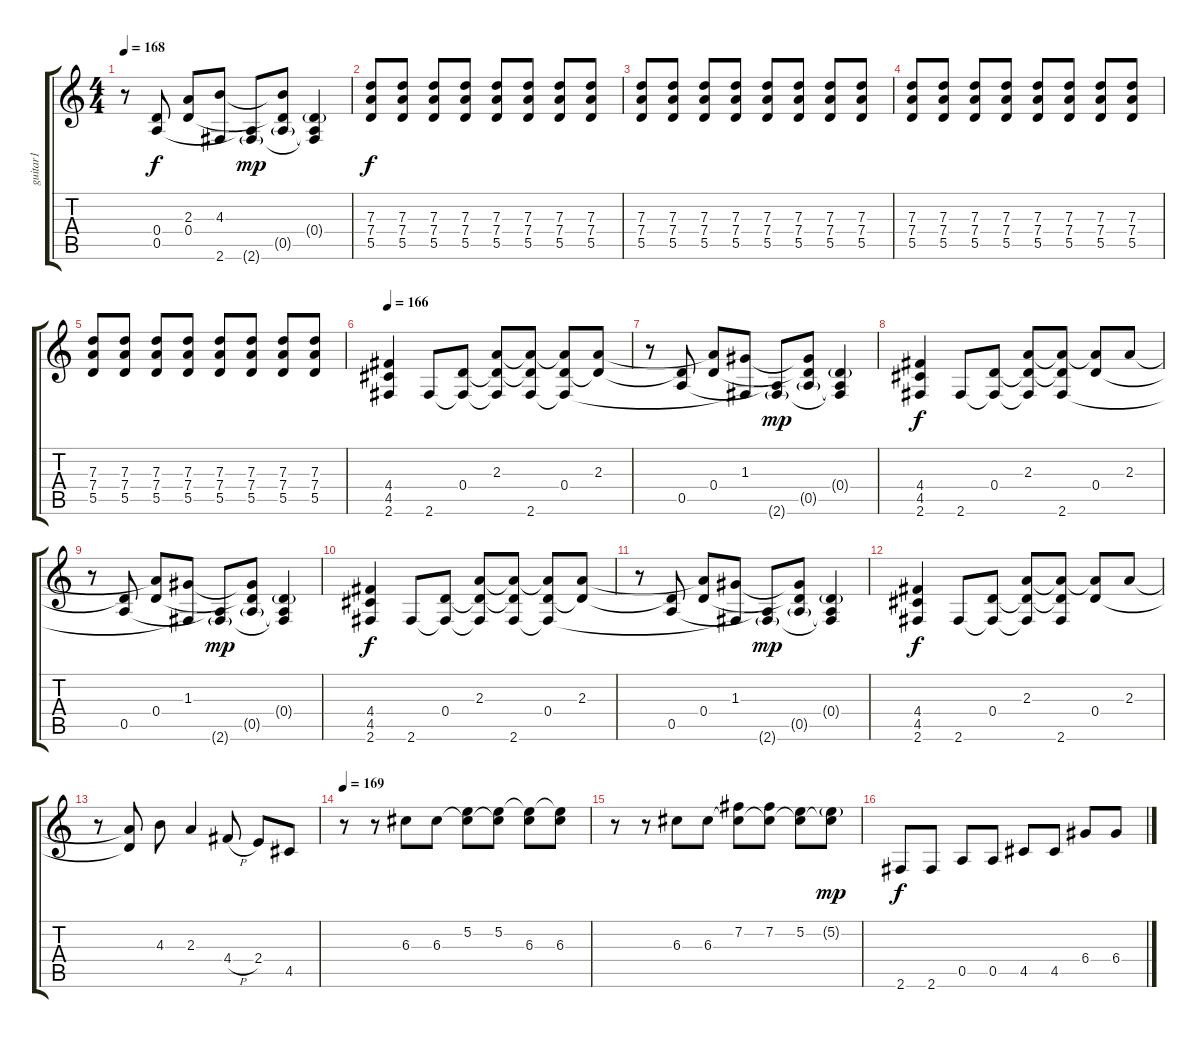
\track ("guitar1" "guitar1") {instrument electricguitarclean}
\staff {score tabs}
\tuning (E4 B3 G3 D3 A2 E2) {hide}
\ts (4 4)
\tempo 168
\clef g2
\ks c
r.8{dy f} (0.4{t} 0.5).8 (2.3{t} 0.4).8 (4.3 2.6{t}).8 (0.5{t} 2.6{g}).8{dy mp} (4.3{t} 0.4{t} 0.5{g}).8 (0.4{g} 0.5{t} 2.6{t}).4 |
(7.3 7.4 5.5).8{dy f instrument overdrivenguitar} (7.3 7.4 5.5).8 (7.3 7.4 5.5).8 (7.3 7.4 5.5).8 (7.3 7.4 5.5).8 (7.3 7.4 5.5).8 (7.3 7.4 5.5).8 (7.3 7.4 5.5).8 |
(7.3 7.4 5.5).8 (7.3 7.4 5.5).8 (7.3 7.4 5.5).8 (7.3 7.4 5.5).8 (7.3 7.4 5.5).8 (7.3 7.4 5.5).8 (7.3 7.4 5.5).8 (7.3 7.4 5.5).8 |
(7.3 7.4 5.5).8 (7.3 7.4 5.5).8 (7.3 7.4 5.5).8 (7.3 7.4 5.5).8 (7.3 7.4 5.5).8 (7.3 7.4 5.5).8 (7.3 7.4 5.5).8 (7.3 7.4 5.5).8 |
(7.3 7.4 5.5).8 (7.3 7.4 5.5).8 (7.3 7.4 5.5).8 (7.3 7.4 5.5).8 (7.3 7.4 5.5).8 (7.3 7.4 5.5).8 (7.3 7.4 5.5).8 (7.3 7.4 5.5).8 |
\tempo 166
(4.4 4.5 2.6).4 2.6.8 (0.4 2.6{t}).8 (2.3 0.4{t} 2.6{t}).8 (2.3{t} 0.4{t} 2.6).8 (2.3{t} 0.4 2.6{t}).8 (2.3 0.4{t}).8 |
r.8 (0.4{t} 0.5).8 (2.3{t} 0.4).8 (1.3 2.6{t}).8 (0.5{t} 2.6{g}).8{dy mp} (1.3{t} 0.4{t} 0.5{g}).8 (0.4{g} 0.5{t} 2.6{t}).4 |
(4.4 4.5 2.6).4{dy f} 2.6.8 (0.4 2.6{t}).8 (2.3 0.4{t} 2.6{t}).8 (2.3{t} 0.4{t} 2.6).8 (2.3{t} 0.4).8 2.3.8 |
r.8 (0.4{t} 0.5).8 (2.3{t} 0.4).8 (1.3 2.6{t}).8 (0.5{t} 2.6{g}).8{dy mp} (1.3{t} 0.4{t} 0.5{g}).8 (0.4{g} 0.5{t} 2.6{t}).4 |
(4.4 4.5 2.6).4{dy f} 2.6.8 (0.4 2.6{t}).8 (2.3 0.4{t} 2.6{t}).8 (2.3{t} 0.4{t} 2.6).8 (2.3{t} 0.4 2.6{t}).8 (2.3 0.4{t}).8 |
r.8 (0.4{t} 0.5).8 (2.3{t} 0.4).8 (1.3 2.6{t}).8 (0.5{t} 2.6{g}).8{dy mp} (1.3{t} 0.4{t} 0.5{g}).8 (0.4{g} 0.5{t} 2.6{t}).4 |
(4.4 4.5 2.6).4{dy f} 2.6.8 (0.4 2.6{t}).8 (2.3 0.4{t} 2.6{t}).8 (2.3{t} 0.4{t} 2.6).8 (2.3{t} 0.4).8 2.3.8 |
r.8 (2.3{t} 0.4{t}).8 4.3.8 2.3.4 4.4{h}.8 2.4.8 4.5.8 |
\tempo 169
r.8 r.8 6.3.8 6.3.8 (5.2 6.3{t}).8 (5.2 6.3{t}).8 (5.2{t} 6.3).8 (5.2{t} 6.3).8 |
r.8 r.8 6.3.8 6.3.8 (7.2 6.3{t}).8 (7.2 6.3{t}).8 (5.2 6.3{t}).8 (5.2{g} 6.3{t}).8{dy mp} |
2.6.8{dy f} 2.6.8 0.5.8 0.5.8 4.5.8 4.5.8 6.4.8 6.4.8
